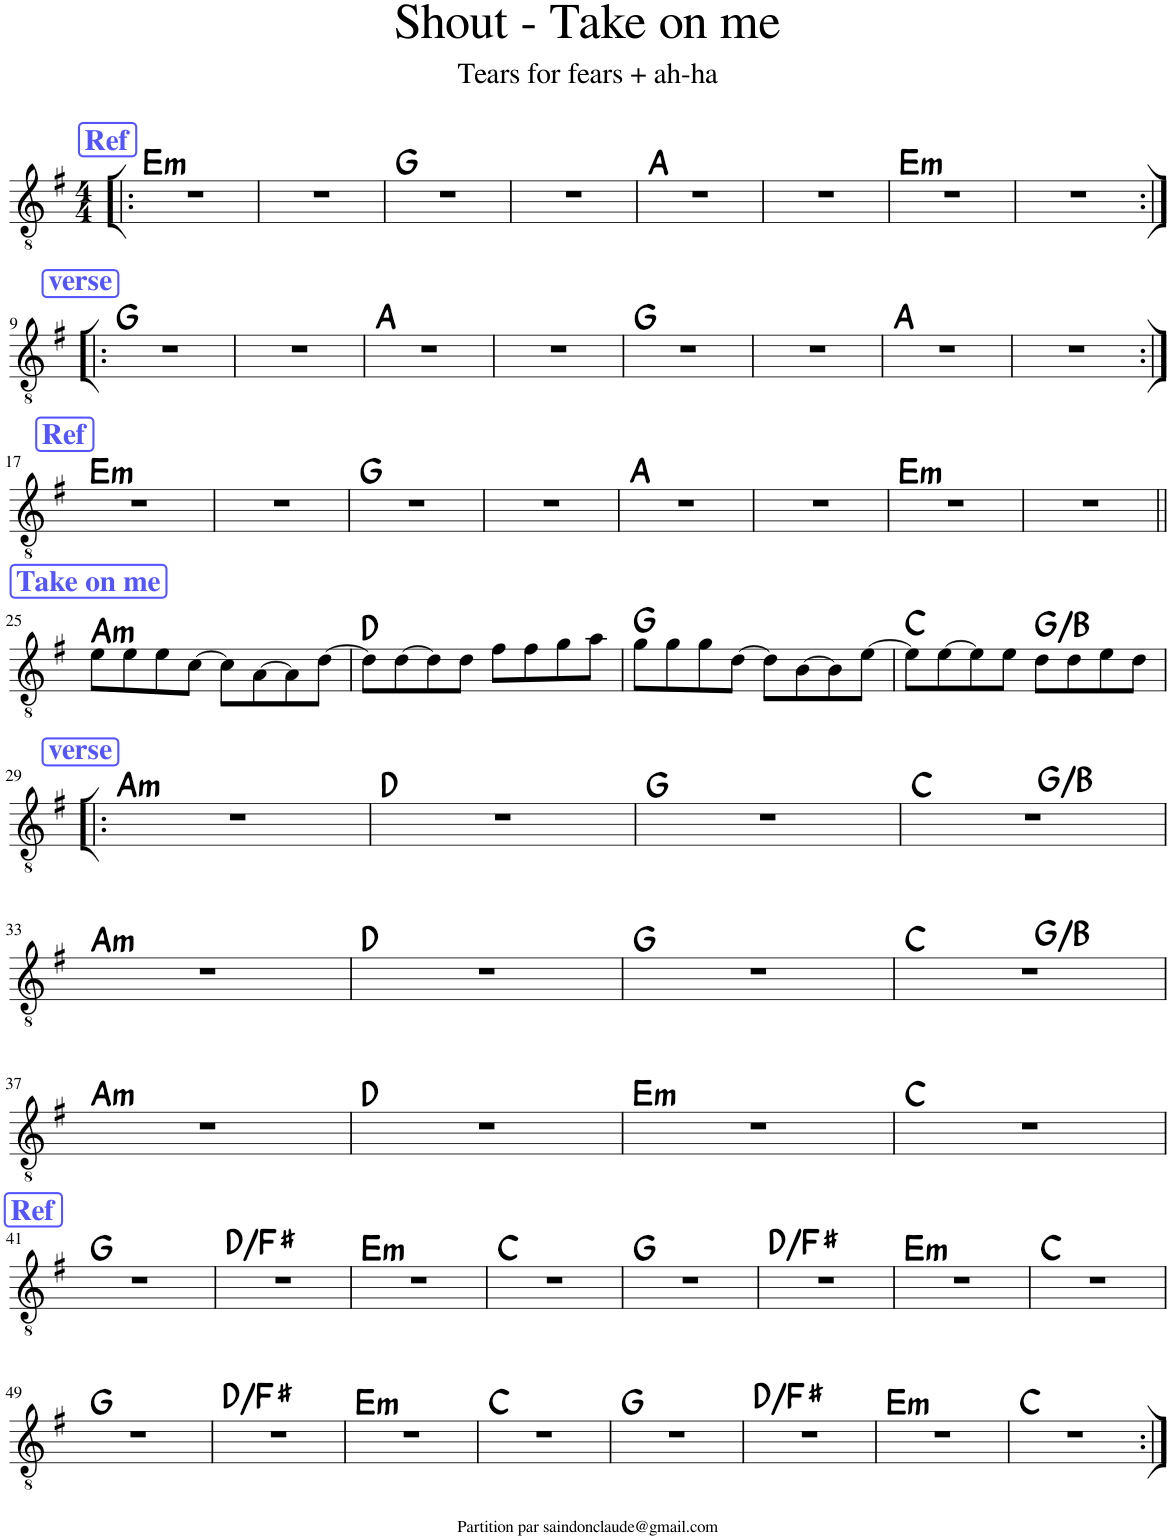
**kern	**harte
*part1	*part1
*staff1	*
*I"Classical Guitar	*
*I'Guit.	*
*clefGv2	*
*k[f#]	*
*M4/4	*
!!LO:REH:place=s1:a:B:cj:color=#5555FF:fs=14:t=Ref
=1!|:	=1!|:
!	!LO:H:kt=m
1r	E:min
=2	=2
1r	.
=3	=3
1r	G:maj
=4	=4
1r	.
=5	=5
1r	A:maj
=6	=6
1r	.
=7	=7
!	!LO:H:kt=m
1r	E:min
=8	=8
1r	.
!!LO:LB:g=z
!!LO:REH:place=s1:a:B:cj:color=#5555FF:fs=14:t=verse
=9:|!|:	=9:|!|:
1r	G:maj
=10	=10
1r	.
=11	=11
1r	A:maj
=12	=12
1r	.
=13	=13
1r	G:maj
=14	=14
1r	.
=15	=15
1r	A:maj
=16	=16
1r	.
!!LO:LB:g=z
!!LO:REH:place=s1:a:B:cj:color=#5555FF:fs=14:t=Ref
=17:|!	=17:|!
!	!LO:H:kt=m
1r	E:min
=18	=18
1r	.
=19	=19
1r	G:maj
=20	=20
1r	.
=21	=21
1r	A:maj
=22	=22
1r	.
=23	=23
!	!LO:H:kt=m
1r	E:min
=24	=24
1r	.
!!LO:LB:g=z
!!LO:REH:place=s1:a:B:cj:color=#5555FF:fs=14:t=Take on me
=25||	=25||
!	!LO:H:kt=m
8e\L	A:min
8e\	.
8e\	.
[8c\J	.
8c\L]	.
[8A\	.
8A\]	.
[8d\J	.
=26	=26
8d\L]	D:maj
[8d\	.
8d\]	.
8d\J	.
8f#\L	.
8f#\	.
8g\	.
8a\J	.
=27	=27
8g\L	G:maj
8g\	.
8g\	.
[8d\J	.
8d\L]	.
[8B\	.
8B\]	.
[8e\J	.
=28	=28
8e\L]	C:maj
[8e\	.
8e\]	.
8e\J	.
8d\L	G:maj/3
8d\	.
8e\	.
8d\J	.
!!LO:LB:g=z
!!LO:REH:place=s1:a:B:cj:color=#5555FF:fs=14:t=verse
=29!|:	=29!|:
!	!LO:H:kt=m
1r	A:min
=30	=30
1r	D:maj
=31	=31
1r	G:maj
=32	=32
*^	*
1r	2ryy	C:maj
.	2ryy	G:maj/3
!!LO:LB:g=z	!!
=33	=33	=33
!	!	!LO:H:kt=m
*v	*v	*
1r	A:min
=34	=34
1r	D:maj
=35	=35
1r	G:maj
=36	=36
*^	*
1r	2ryy	C:maj
.	2ryy	G:maj/3
!!LO:LB:g=z	!!
=37	=37	=37
!	!	!LO:H:kt=m
*v	*v	*
1r	A:min
=38	=38
1r	D:maj
=39	=39
!	!LO:H:kt=m
1r	E:min
=40	=40
1r	C:maj
!!LO:LB:g=z
!!LO:REH:place=s1:a:B:cj:color=#5555FF:fs=14:t=Ref
=41	=41
1r	G:maj
=42	=42
1r	D:maj/3
=43	=43
!	!LO:H:kt=m
1r	E:min
=44	=44
1r	C:maj
=45	=45
1r	G:maj
=46	=46
1r	D:maj/3
=47	=47
!	!LO:H:kt=m
1r	E:min
=48	=48
1r	C:maj
!!LO:LB:g=z
=49	=49
1r	G:maj
=50	=50
1r	D:maj/3
=51	=51
!	!LO:H:kt=m
1r	E:min
=52	=52
1r	C:maj
=53	=53
1r	G:maj
=54	=54
1r	D:maj/3
=55	=55
!	!LO:H:kt=m
1r	E:min
=56	=56
1r	C:maj
=:|!	=:|!
*-	*-
